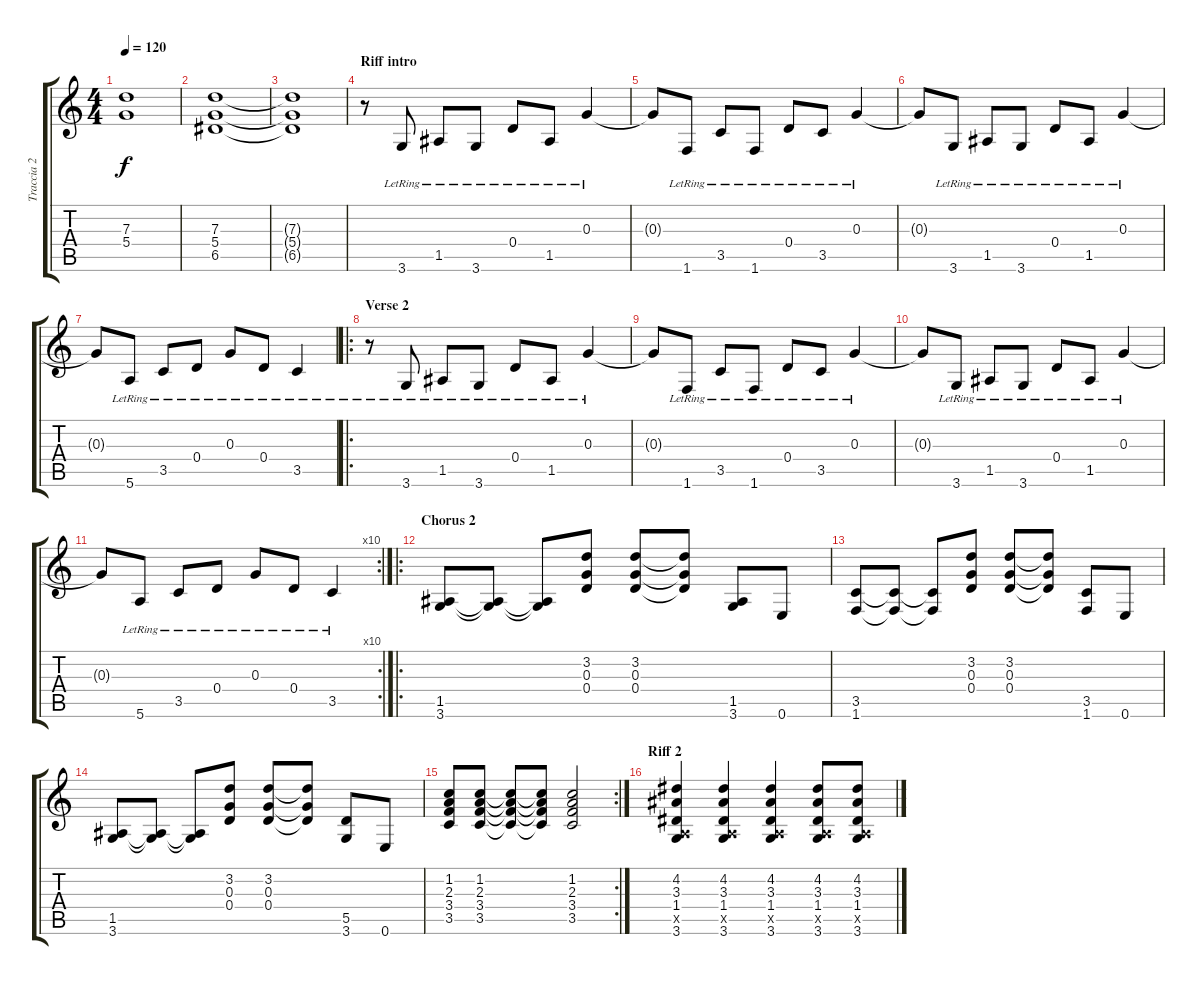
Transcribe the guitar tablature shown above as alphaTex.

\track ("Traccia 2" "Traccia 2") {instrument acousticguitarnylon}
\staff {score tabs}
\tuning (E4 B3 G3 D3 A2 E2) {hide}
\ts (4 4)
\tempo 120
\clef g2
\ks c
(7.3 5.4).1{dy f} |
(7.3 5.4 6.5).1 |
(7.3{t} 5.4{t} 6.5{t}).1 |
\section ("" "Riff intro")
r.8 3.6{lr}.8{instrument acousticguitarnylon} 1.5{lr}.8 3.6{lr}.8 0.4{lr}.8 1.5{lr}.8 0.3{lr}.4 |
0.3{t}.8 1.6{lr}.8 3.5{lr}.8 1.6{lr}.8 0.4{lr}.8 3.5{lr}.8 0.3{lr}.4 |
0.3{t}.8 3.6{lr}.8 1.5{lr}.8 3.6{lr}.8 0.4{lr}.8 1.5{lr}.8 0.3{lr}.4 |
0.3{t}.8 5.6{lr}.8 3.5{lr}.8 0.4{lr}.8 0.3{lr}.8 0.4{lr}.8 3.5{lr}.4 |
\ro
\section ("" "Verse 2")
r.8 3.6{lr}.8 1.5{lr}.8 3.6{lr}.8 0.4{lr}.8 1.5{lr}.8 0.3{lr}.4 |
0.3{t}.8 1.6{lr}.8 3.5{lr}.8 1.6{lr}.8 0.4{lr}.8 3.5{lr}.8 0.3{lr}.4 |
0.3{t}.8 3.6{lr}.8 1.5{lr}.8 3.6{lr}.8 0.4{lr}.8 1.5{lr}.8 0.3{lr}.4 |
\rc 10
0.3{t}.8 5.6{lr}.8 3.5{lr}.8 0.4{lr}.8 0.3{lr}.8 0.4{lr}.8 3.5{lr}.4 |
\ro
\section ("" "Chorus 2")
(1.5 3.6).8{instrument distortionguitar} (1.5{t} 3.6{t}).8 (1.5{t} 3.6{t}).8 (3.2 0.3 0.4).8 (3.2 0.3 0.4).8 (3.2{t} 0.3{t} 0.4{t}).8 (1.5 3.6).8 0.6.8 |
(3.5 1.6).8 (3.5{t} 1.6{t}).8 (3.5{t} 1.6{t}).8 (3.2 0.3 0.4).8 (3.2 0.3 0.4).8 (3.2{t} 0.3{t} 0.4{t}).8 (3.5 1.6).8 0.6.8 |
(1.5 3.6).8 (1.5{t} 3.6{t}).8 (1.5{t} 3.6{t}).8 (3.2 0.3 0.4).8 (3.2 0.3 0.4).8 (3.2{t} 0.3{t} 0.4{t}).8 (5.5 3.6).8 0.6.8 |
\rc 2
(1.2 2.3 3.4 3.5).8 (1.2 2.3 3.4 3.5).8 (1.2{t} 2.3{t} 3.4{t} 3.5{t}).8 (1.2{t} 2.3{t} 3.4{t} 3.5{t}).8 (1.2 2.3 3.4 3.5).2 |
\section ("" "Riff 2")
(4.2 3.3 1.4 0.5{x} 3.6).4{instrument overdrivenguitar} (4.2 3.3 1.4 0.5{x} 3.6).4 (4.2 3.3 1.4 0.5{x} 3.6).4 (4.2 3.3 1.4 0.5{x} 3.6).8 (4.2 3.3 1.4 0.5{x} 3.6).8
